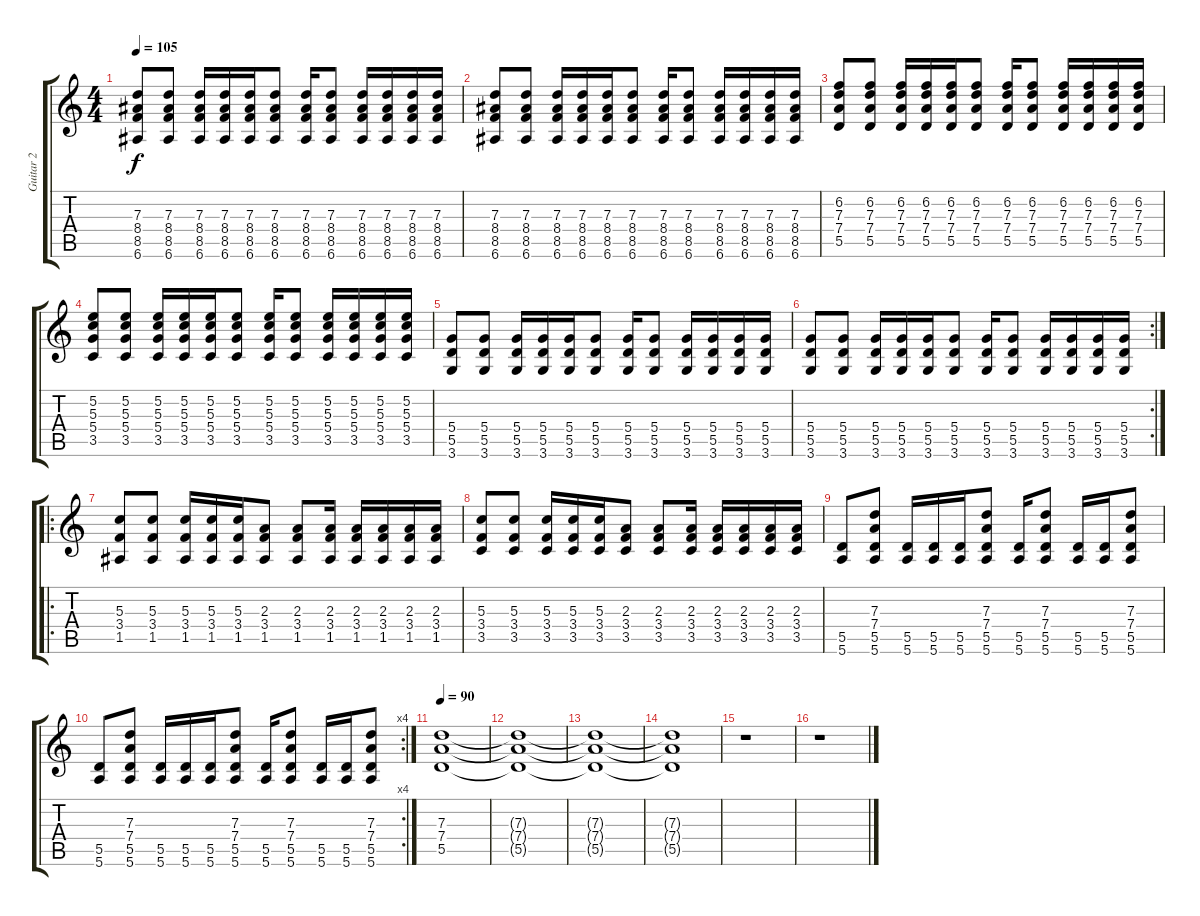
\track ("Guitar 2" "Guitar 2") {instrument overdrivenguitar}
\staff {score tabs}
\tuning (E4 B3 G3 D3 A2 E2) {hide}
\ts (4 4)
\tempo 105
\clef g2
\ks c
(7.3 8.4 8.5 6.6).8{dy f} (7.3 8.4 8.5 6.6).8 (7.3 8.4 8.5 6.6).16 (7.3 8.4 8.5 6.6).16 (7.3 8.4 8.5 6.6).16 (7.3 8.4 8.5 6.6).8 (7.3 8.4 8.5 6.6).16 (7.3 8.4 8.5 6.6).8 (7.3 8.4 8.5 6.6).16 (7.3 8.4 8.5 6.6).16 (7.3 8.4 8.5 6.6).16 (7.3 8.4 8.5 6.6).16 |
(7.3 8.4 8.5 6.6).8 (7.3 8.4 8.5 6.6).8 (7.3 8.4 8.5 6.6).16 (7.3 8.4 8.5 6.6).16 (7.3 8.4 8.5 6.6).16 (7.3 8.4 8.5 6.6).8 (7.3 8.4 8.5 6.6).16 (7.3 8.4 8.5 6.6).8 (7.3 8.4 8.5 6.6).16 (7.3 8.4 8.5 6.6).16 (7.3 8.4 8.5 6.6).16 (7.3 8.4 8.5 6.6).16 |
(6.2 7.3 7.4 5.5).8 (6.2 7.3 7.4 5.5).8 (6.2 7.3 7.4 5.5).16 (6.2 7.3 7.4 5.5).16 (6.2 7.3 7.4 5.5).16 (6.2 7.3 7.4 5.5).8 (6.2 7.3 7.4 5.5).16 (6.2 7.3 7.4 5.5).8 (6.2 7.3 7.4 5.5).16 (6.2 7.3 7.4 5.5).16 (6.2 7.3 7.4 5.5).16 (6.2 7.3 7.4 5.5).16 |
(5.2 5.3 5.4 3.5).8 (5.2 5.3 5.4 3.5).8 (5.2 5.3 5.4 3.5).16 (5.2 5.3 5.4 3.5).16 (5.2 5.3 5.4 3.5).16 (5.2 5.3 5.4 3.5).8 (5.2 5.3 5.4 3.5).16 (5.2 5.3 5.4 3.5).8 (5.2 5.3 5.4 3.5).16 (5.2 5.3 5.4 3.5).16 (5.2 5.3 5.4 3.5).16 (5.2 5.3 5.4 3.5).16 |
(5.4 5.5 3.6).8 (5.4 5.5 3.6).8 (5.4 5.5 3.6).16 (5.4 5.5 3.6).16 (5.4 5.5 3.6).16 (5.4 5.5 3.6).8 (5.4 5.5 3.6).16 (5.4 5.5 3.6).8 (5.4 5.5 3.6).16 (5.4 5.5 3.6).16 (5.4 5.5 3.6).16 (5.4 5.5 3.6).16 |
\rc 2
(5.4 5.5 3.6).8 (5.4 5.5 3.6).8 (5.4 5.5 3.6).16 (5.4 5.5 3.6).16 (5.4 5.5 3.6).16 (5.4 5.5 3.6).8 (5.4 5.5 3.6).16 (5.4 5.5 3.6).8 (5.4 5.5 3.6).16 (5.4 5.5 3.6).16 (5.4 5.5 3.6).16 (5.4 5.5 3.6).16 |
\ro
(5.3 3.4 1.5).8 (5.3 3.4 1.5).8 (5.3 3.4 1.5).16 (5.3 3.4 1.5).16 (5.3 3.4 1.5).16 (2.3 3.4 1.5).8 (2.3 3.4 1.5).8 (2.3 3.4 1.5).16 (2.3 3.4 1.5).16 (2.3 3.4 1.5).16 (2.3 3.4 1.5).16 (2.3 3.4 1.5).16 |
(5.3 3.4 3.5).8 (5.3 3.4 3.5).8 (5.3 3.4 3.5).16 (5.3 3.4 3.5).16 (5.3 3.4 3.5).16 (2.3 3.4 3.5).8 (2.3 3.4 3.5).8 (2.3 3.4 3.5).16 (2.3 3.4 3.5).16 (2.3 3.4 3.5).16 (2.3 3.4 3.5).16 (2.3 3.4 3.5).16 |
(5.5 5.6).8 (7.3 7.4 5.5 5.6).8 (5.5 5.6).16 (5.5 5.6).16 (5.5 5.6).16 (7.3 7.4 5.5 5.6).8 (5.5 5.6).16 (7.3 7.4 5.5 5.6).8 (5.5 5.6).16 (5.5 5.6).16 (7.3 7.4 5.5 5.6).8 |
\rc 4
(5.5 5.6).8 (7.3 7.4 5.5 5.6).8 (5.5 5.6).16 (5.5 5.6).16 (5.5 5.6).16 (7.3 7.4 5.5 5.6).8 (5.5 5.6).16 (7.3 7.4 5.5 5.6).8 (5.5 5.6).16 (5.5 5.6).16 (7.3 7.4 5.5 5.6).8 |
\tempo 90
(7.3 7.4 5.5).1{volume 0} |
(7.3{t} 7.4{t} 5.5{t}).1 |
(7.3{t} 7.4{t} 5.5{t}).1 |
(7.3{t} 7.4{t} 5.5{t}).1 |
r.1 |
r.1
